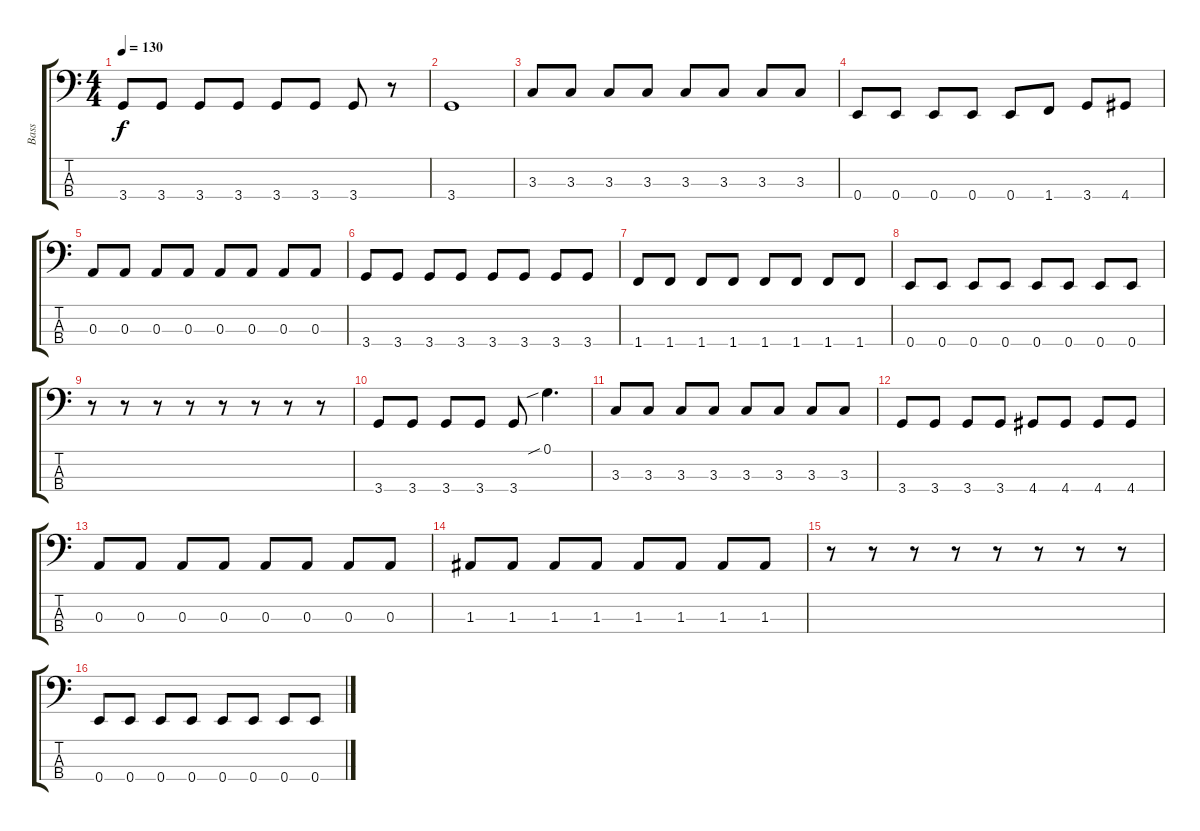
\track ("Bass" "Bass") {instrument electricbassfinger}
\staff {score tabs}
\tuning (G2 D2 A1 E1) {hide}
\ts (4 4)
\tempo 130
\clef f4
\ks c
3.4.8{dy f} 3.4.8 3.4.8 3.4.8 3.4.8 3.4.8 3.4.8 r.8 |
3.4.1 |
3.3.8 3.3.8 3.3.8 3.3.8 3.3.8 3.3.8 3.3.8 3.3.8 |
0.4.8 0.4.8 0.4.8 0.4.8 0.4.8 1.4.8 3.4.8 4.4.8 |
0.3.8 0.3.8 0.3.8 0.3.8 0.3.8 0.3.8 0.3.8 0.3.8 |
3.4.8 3.4.8 3.4.8 3.4.8 3.4.8 3.4.8 3.4.8 3.4.8 |
1.4.8 1.4.8 1.4.8 1.4.8 1.4.8 1.4.8 1.4.8 1.4.8 |
0.4.8 0.4.8 0.4.8 0.4.8 0.4.8 0.4.8 0.4.8 0.4.8 |
r.8 r.8 r.8 r.8 r.8 r.8 r.8 r.8 |
3.4.8 3.4.8 3.4.8 3.4.8 3.4.8 0.1{sib}.4{d} |
3.3.8 3.3.8 3.3.8 3.3.8 3.3.8 3.3.8 3.3.8 3.3.8 |
3.4.8 3.4.8 3.4.8 3.4.8 4.4.8 4.4.8 4.4.8 4.4.8 |
0.3.8 0.3.8 0.3.8 0.3.8 0.3.8 0.3.8 0.3.8 0.3.8 |
1.3.8 1.3.8 1.3.8 1.3.8 1.3.8 1.3.8 1.3.8 1.3.8 |
r.8 r.8 r.8 r.8 r.8 r.8 r.8 r.8 |
0.4.8 0.4.8 0.4.8 0.4.8 0.4.8 0.4.8 0.4.8 0.4.8
